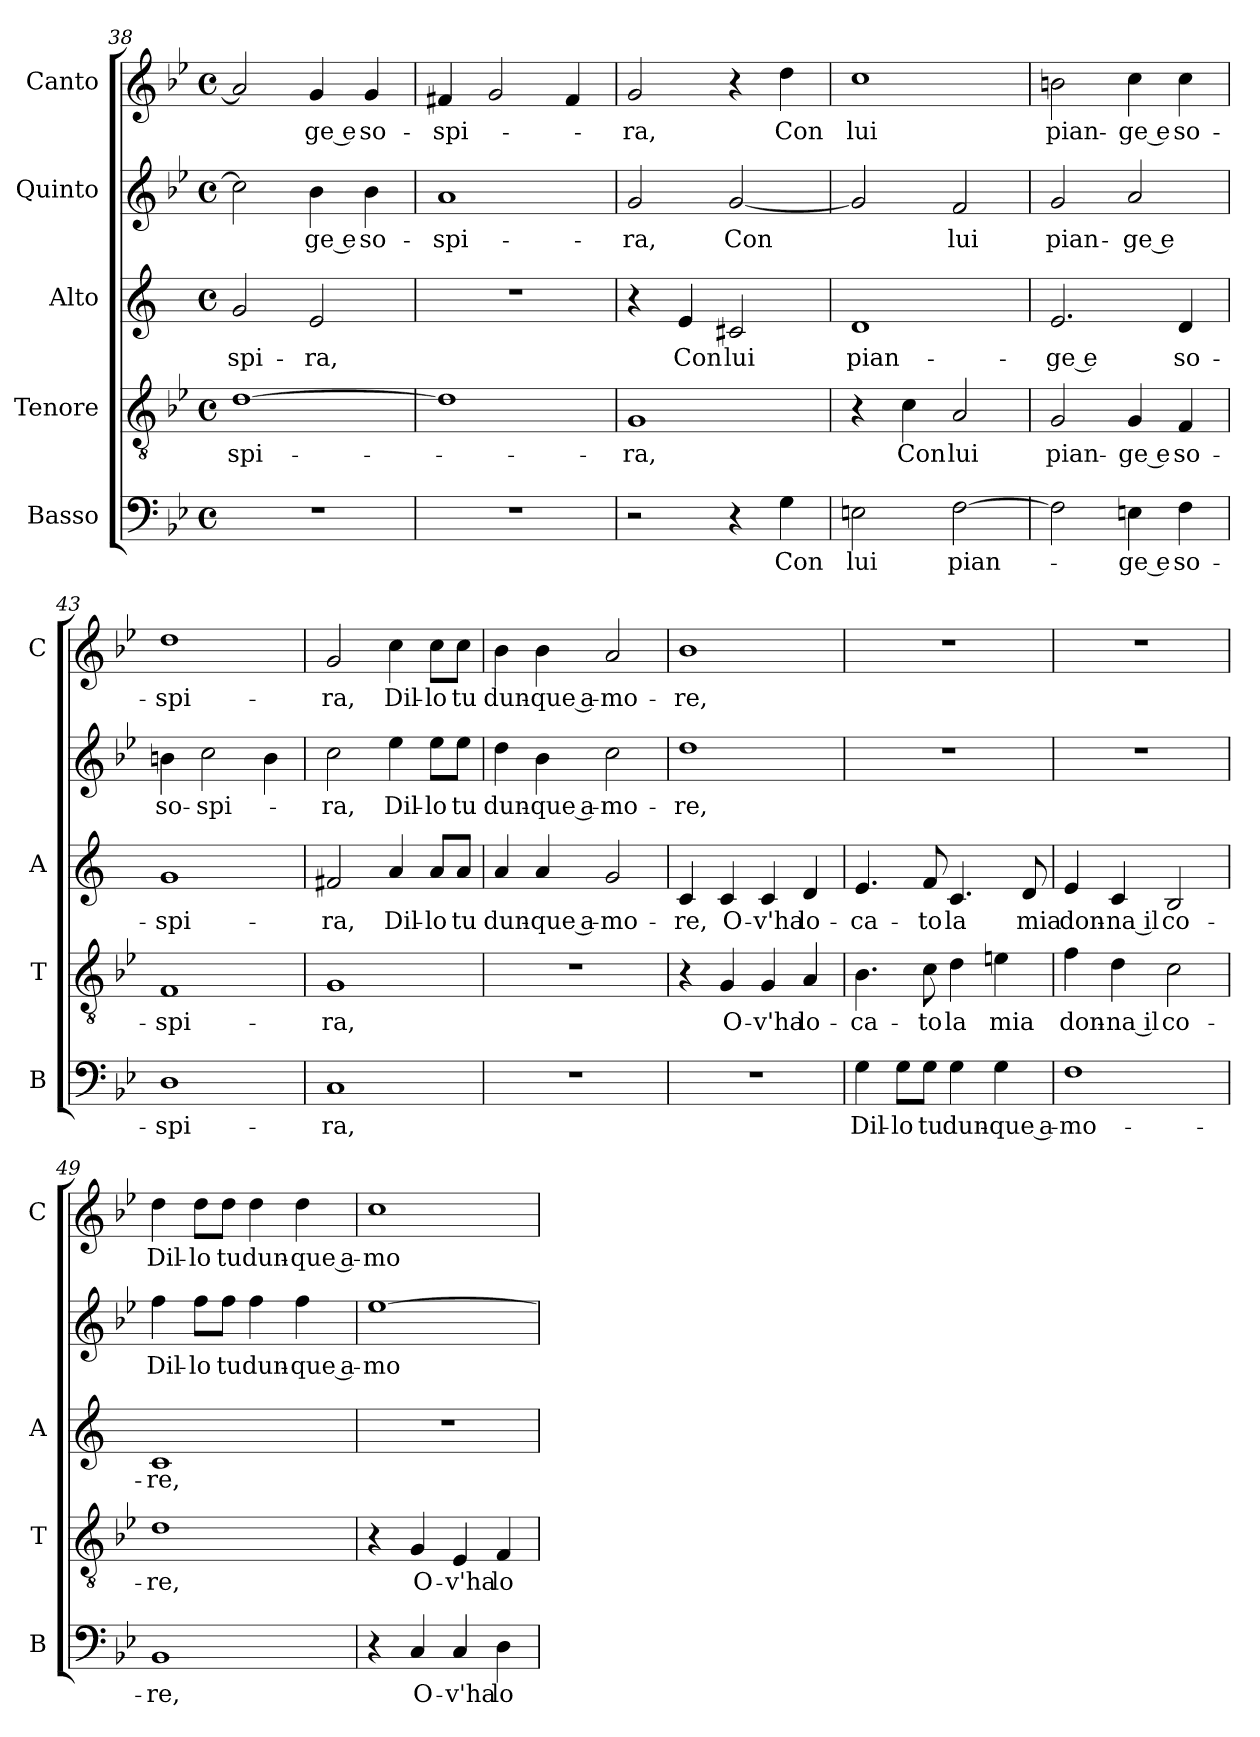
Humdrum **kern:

**kern	**text	**kern	**text	**kern	**text	**kern	**text	**kern	**text
*part5	*part5	*part4	*part4	*part3	*part3	*part2	*part2	*part1	*part1
*staff5	*staff5	*staff4	*staff4	*staff3	*staff3	*staff2	*staff2	*staff1	*staff1
*I"Basso	*	*I"Tenore	*	*I"Alto	*	*I"Quinto	*	*I"Canto	*
*I'B	*	*I'T	*	*I'A	*	*	*	*I'C	*
*clefF4	*	*clefGv2	*	*clefG2	*	*clefG2	*	*clefG2	*
*	*	*	*	*ITrd1c2	*	*	*	*	*
*k[b-e-]	*	*k[b-e-]	*	*k[b-e-]	*	*k[b-e-]	*	*k[b-e-]	*
*B-:	*	*B-:	*	*B-:	*	*B-:	*	*B-:	*
*M4/4	*	*M4/4	*	*M4/4	*	*M4/4	*	*M4/4	*
*met(c)	*	*met(c)	*	*met(c)	*	*met(c)	*	*met(c)	*
=38	=38	=38	=38	=38	=38	=38	=38	=38	=38
!	!	!	!LO:LY:b	!	!LO:LY:b	!	!	!	!
1r	.	[1d	-spi-	2f/	-spi-	2cc\]	.	2a/]	.
!	!	!	!	!	!LO:LY:b	!	!LO:LY:b	!	!LO:LY:b
.	.	.	.	2d/	-ra,	4b-\	-ge e	4g/	-ge e
!	!	!	!	!	!	!	!LO:LY:b	!	!LO:LY:b
.	.	.	.	.	.	4b-\	so-	4g/	so-
!!LO:PB:g=z
=39	=39	=39	=39	=39	=39	=39	=39	=39	=39
!	!	!	!	!	!	!	!LO:LY:b	!	!LO:LY:b
1r	.	1d]	.	1r	.	1a	-spi-	4f#X/	-spi-
.	.	.	.	.	.	.	.	2g/	.
.	.	.	.	.	.	.	.	4f#/	.
=40	=40	=40	=40	=40	=40	=40	=40	=40	=40
!	!	!	!LO:LY:b	!	!	!	!LO:LY:b	!	!LO:LY:b
2r	.	1G	-ra,	4r	.	2g/	-ra,	2g/	-ra,
!	!	!	!	!	!LO:LY:b	!	!	!	!
.	.	.	.	4d/	Con	.	.	.	.
!	!	!	!	!	!LO:LY:b	!	!LO:LY:b	!	!
4r	.	.	.	2Bn/	lui	[2g/	Con	4r	.
!	!LO:LY:b	!	!	!	!	!	!	!	!LO:LY:b
4G\	Con	.	.	.	.	.	.	4dd\	Con
=41	=41	=41	=41	=41	=41	=41	=41	=41	=41
!	!LO:LY:b	!	!	!	!LO:LY:b	!	!	!	!LO:LY:b
2En\	lui	4r	.	1c	pian-	2g/]	.	1cc	lui
!	!	!	!LO:LY:b	!	!	!	!	!	!
.	.	4c\	Con	.	.	.	.	.	.
!	!LO:LY:b	!	!LO:LY:b	!	!	!	!LO:LY:b	!	!
[2F\	pian-	2A/	lui	.	.	2f/	lui	.	.
=42	=42	=42	=42	=42	=42	=42	=42	=42	=42
!	!	!	!LO:LY:b	!	!LO:LY:b	!	!LO:LY:b	!	!LO:LY:b
2F\]	.	2G/	pian-	2.d/	-ge e	2g/	pian-	2bn\	pian-
!	!LO:LY:b	!	!LO:LY:b	!	!	!	!LO:LY:b	!	!LO:LY:b
4En\	-ge e	4G/	-ge e	.	.	2a/	-ge e	4cc\	-ge e
!	!LO:LY:b	!	!LO:LY:b	!	!LO:LY:b	!	!	!	!LO:LY:b
4F\	so-	4F/	so-	4c/	so-	.	.	4cc\	so-
=43	=43	=43	=43	=43	=43	=43	=43	=43	=43
!	!LO:LY:b	!	!LO:LY:b	!	!LO:LY:b	!	!LO:LY:b	!	!LO:LY:b
1D	-spi-	1F	-spi-	1f	-spi-	4bn\	so-	1dd	-spi-
!	!	!	!	!	!	!	!LO:LY:b	!	!
.	.	.	.	.	.	2cc\	-spi-	.	.
.	.	.	.	.	.	4b\	.	.	.
=44	=44	=44	=44	=44	=44	=44	=44	=44	=44
!	!LO:LY:b	!	!LO:LY:b	!	!LO:LY:b	!	!LO:LY:b	!	!LO:LY:b
1C	-ra,	1G	-ra,	2en/	-ra,	2cc\	-ra,	2g/	-ra,
!	!	!	!	!	!LO:LY:b	!	!LO:LY:b	!	!LO:LY:b
.	.	.	.	4g/	Dil-	4ee-\	Dil-	4cc\	Dil-
!	!	!	!	!	!LO:LY:b	!	!LO:LY:b	!	!LO:LY:b
.	.	.	.	8g/L	-lo	8ee-\L	-lo	8cc\L	-lo
!	!	!	!	!	!LO:LY:b	!	!LO:LY:b	!	!LO:LY:b
.	.	.	.	8g/J	tu	8ee-\J	tu	8cc\J	tu
=45	=45	=45	=45	=45	=45	=45	=45	=45	=45
!	!	!	!	!	!LO:LY:b	!	!LO:LY:b	!	!LO:LY:b
1r	.	1r	.	4g/	dun-	4dd\	dun-	4b-\	dun-
!	!	!	!	!	!LO:LY:b	!	!LO:LY:b	!	!LO:LY:b
.	.	.	.	4g/	-que a-	4b-\	-que a-	4b-\	-que a-
!	!	!	!	!	!LO:LY:b	!	!LO:LY:b	!	!LO:LY:b
.	.	.	.	2f/	-mo-	2cc\	-mo-	2a/	-mo-
!!LO:LB:g=z
=46	=46	=46	=46	=46	=46	=46	=46	=46	=46
!	!	!	!	!	!LO:LY:b	!	!LO:LY:b	!	!LO:LY:b
1r	.	4r	.	4B-/	-re,	1dd	-re,	1b-	-re,
!	!	!	!LO:LY:b	!	!LO:LY:b	!	!	!	!
.	.	4G/	O-	4B-/	O-	.	.	.	.
!	!	!	!LO:LY:b	!	!LO:LY:b	!	!	!	!
.	.	4G/	-v'ha	4B-/	-v'ha	.	.	.	.
!	!	!	!LO:LY:b	!	!LO:LY:b	!	!	!	!
.	.	4A/	lo-	4c/	lo-	.	.	.	.
=47	=47	=47	=47	=47	=47	=47	=47	=47	=47
!	!LO:LY:b	!	!LO:LY:b	!	!LO:LY:b	!	!	!	!
4G\	Dil-	4.B-\	-ca-	4.d/	-ca-	1r	.	1r	.
!	!LO:LY:b	!	!	!	!	!	!	!	!
8G\L	-lo	.	.	.	.	.	.	.	.
!	!LO:LY:b	!	!LO:LY:b	!	!LO:LY:b	!	!	!	!
8G\J	tu	8c\	-to	8e-/	-to	.	.	.	.
!	!LO:LY:b	!	!LO:LY:b	!	!LO:LY:b	!	!	!	!
4G\	dun-	4d\	la	4.B-/	la	.	.	.	.
!	!LO:LY:b	!	!LO:LY:b	!	!	!	!	!	!
4G\	-que a-	4en\	mia	.	.	.	.	.	.
!	!	!	!	!	!LO:LY:b	!	!	!	!
.	.	.	.	8c/	mia	.	.	.	.
=48	=48	=48	=48	=48	=48	=48	=48	=48	=48
!	!LO:LY:b	!	!LO:LY:b	!	!LO:LY:b	!	!	!	!
1F	-mo-	4f\	don-	4d/	don-	1r	.	1r	.
!	!	!	!LO:LY:b	!	!LO:LY:b	!	!	!	!
.	.	4d\	-na il	4B-/	-na il	.	.	.	.
!	!	!	!LO:LY:b	!	!LO:LY:b	!	!	!	!
.	.	2c\	co-	2A/	co-	.	.	.	.
=49	=49	=49	=49	=49	=49	=49	=49	=49	=49
!	!LO:LY:b	!	!LO:LY:b	!	!LO:LY:b	!	!LO:LY:b	!	!LO:LY:b
1BB-	-re,	1d	-re,	1B-	-re,	4ff\	Dil-	4dd\	Dil-
!	!	!	!	!	!	!	!LO:LY:b	!	!LO:LY:b
.	.	.	.	.	.	8ff\L	-lo	8dd\L	-lo
!	!	!	!	!	!	!	!LO:LY:b	!	!LO:LY:b
.	.	.	.	.	.	8ff\J	tu	8dd\J	tu
!	!	!	!	!	!	!	!LO:LY:b	!	!LO:LY:b
.	.	.	.	.	.	4ff\	dun-	4dd\	dun-
!	!	!	!	!	!	!	!LO:LY:b	!	!LO:LY:b
.	.	.	.	.	.	4ff\	-que a-	4dd\	-que a-
=50	=50	=50	=50	=50	=50	=50	=50	=50	=50
!	!	!	!	!	!	!	!LO:LY:b	!	!LO:LY:b
4r	.	4r	.	1r	.	[1ee-	-mo-	1cc	-mo-
!	!LO:LY:b	!	!LO:LY:b	!	!	!	!	!	!
4C/	O-	4G/	O-	.	.	.	.	.	.
!	!LO:LY:b	!	!LO:LY:b	!	!	!	!	!	!
4C/	-v'ha	4E-/	-v'ha	.	.	.	.	.	.
!	!LO:LY:b	!	!LO:LY:b	!	!	!	!	!	!
4D\	lo-	4F/	lo-	.	.	.	.	.	.
=	=	=	=	=	=	=	=	=	=
*-	*-	*-	*-	*-	*-	*-	*-	*-	*-
